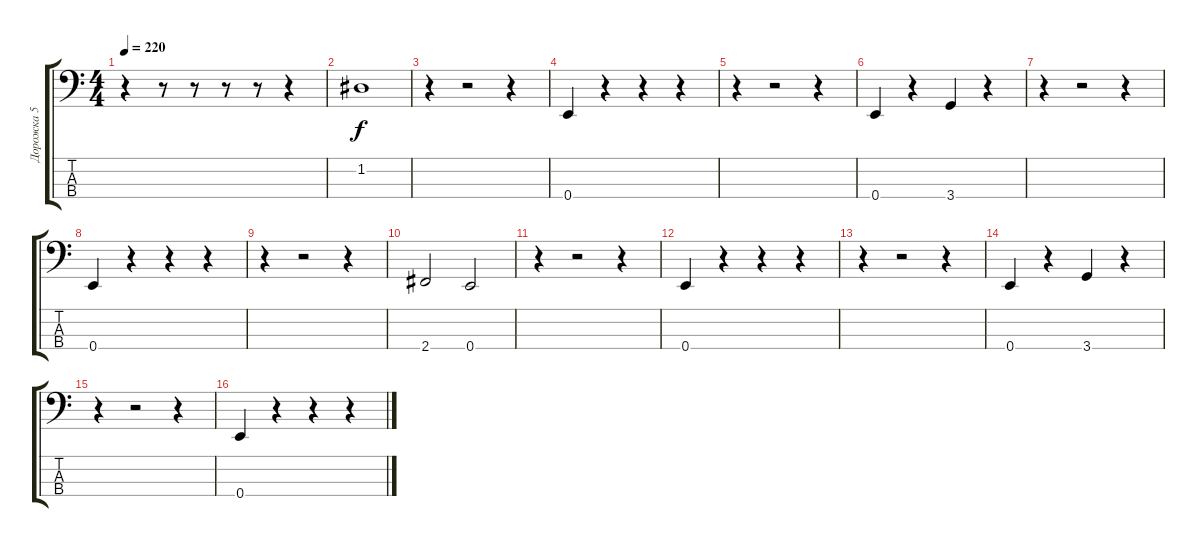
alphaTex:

\track ("Дорожка 5" "Дорожка 5") {instrument electricbassfinger}
\staff {score tabs}
\tuning (G2 D2 A1 E1) {hide}
\ts (4 4)
\tempo 220
\clef f4
\ks c
r.4{dy f} r.8 r.8 r.8 r.8 r.4 |
1.2.1 |
r.4 r.2 r.4 |
0.4.4 r.4 r.4 r.4 |
r.4 r.2 r.4 |
0.4.4 r.4 3.4.4 r.4 |
r.4 r.2 r.4 |
0.4.4 r.4 r.4 r.4 |
r.4 r.2 r.4 |
2.4.2 0.4.2 |
r.4 r.2 r.4 |
0.4.4 r.4 r.4 r.4 |
r.4 r.2 r.4 |
0.4.4 r.4 3.4.4 r.4 |
r.4 r.2 r.4 |
0.4.4 r.4 r.4 r.4
